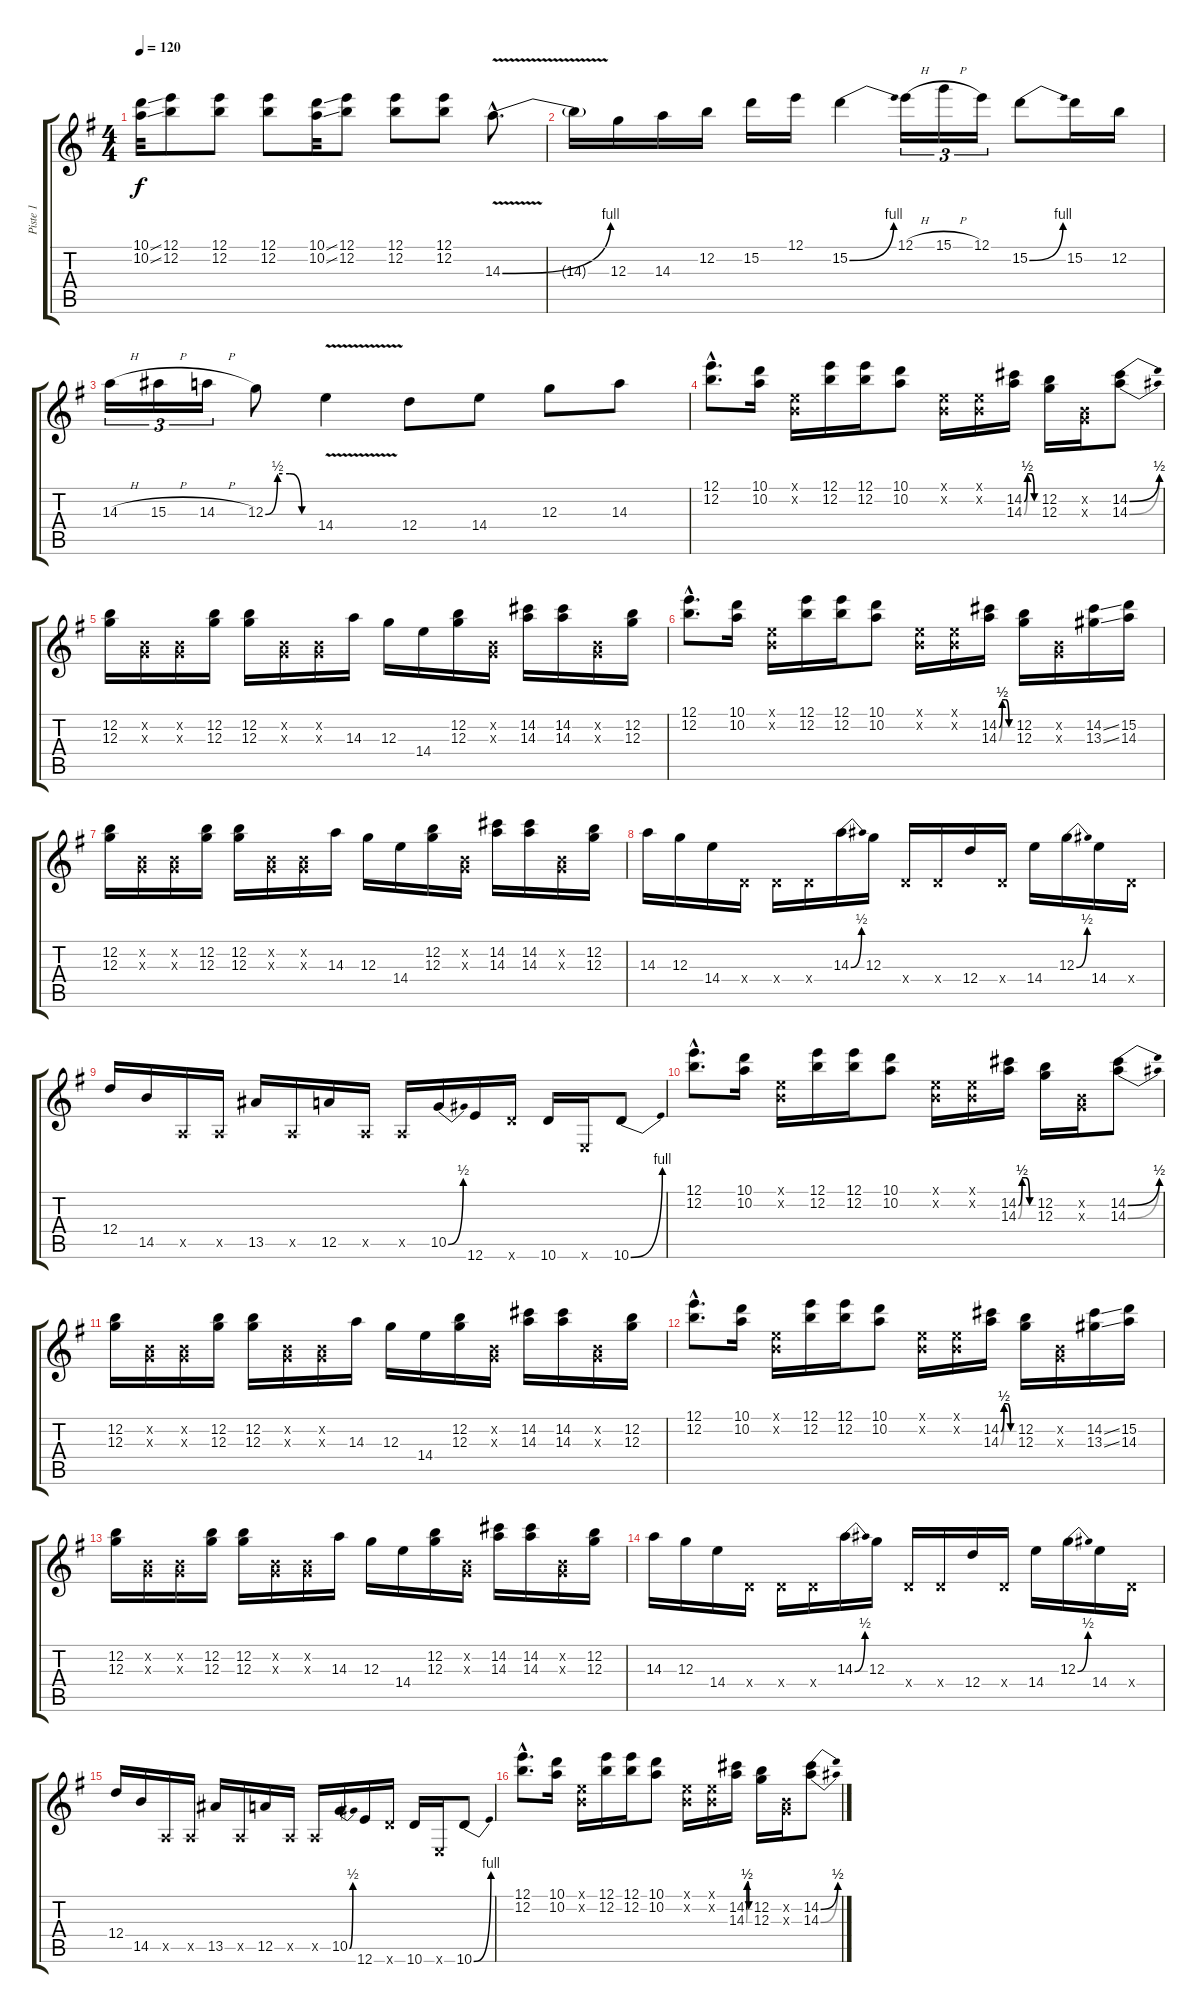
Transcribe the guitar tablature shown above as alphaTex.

\track ("Piste 1" "Piste 1") {instrument distortionguitar}
\staff {score tabs}
\tuning (E4 B3 G3 D3 A2 E2) {hide}
\ts (4 4)
\tempo 120
\clef g2
\ks eminor
(10.1{ss} 10.2{ss}).32{dy f instrument distortionguitar} (12.1 12.2).8 (12.1 12.2).8 (12.1 12.2).8 (10.1{ss} 10.2{ss}).32 (12.1 12.2).8 (12.1 12.2).8 (12.1 12.2).8 14.3{be (bend 0 0 60 4) v hac}.8{d} |
14.3{t}.16 12.3.16 14.3.16 12.2.16 15.2.16 12.1.16 15.2{be (bend 0 0 60 4)}.4 12.1{h}.16{tu (3 2)} 15.1{h}.16{tu (3 2)} 12.1.16{tu (3 2)} 15.2{be (bend 0 0 60 4)}.8 15.2.16 12.2.16 |
14.3{h}.16{tu (3 2)} 15.3{h}.16{tu (3 2)} 14.3{h}.16{tu (3 2)} 12.3{be (custom 0 0 15 2 30 2 45 0 60 0)}.8 14.4{v}.4 12.4.8 14.4.8 12.3.8 14.3.8 |
(12.1{hac} 12.2{hac}).8{d} (10.1 10.2).16 (0.1{x} 0.2{x}).16 (12.1 12.2).16 (12.1 12.2).16 (10.1 10.2).8 (0.1{x} 0.2{x}).16 (0.1{x} 0.2{x}).16 (14.2{be (custom 0 0 15 2 30 2 45 0 60 0)} 14.3{be (custom 0 0 15 2 30 2 45 0 60 0)}).16 (12.2 12.3).16 (0.2{x} 0.3{x}).16 (14.2{be (bend 0 0 60 2)} 14.3{be (bend 0 0 60 2)}).8 |
(12.2 12.3).16 (0.2{x} 0.3{x}).16 (0.2{x} 0.3{x}).16 (12.2 12.3).16 (12.2 12.3).16 (0.2{x} 0.3{x}).16 (0.2{x} 0.3{x}).16 14.3.16 12.3.16 14.4.16 (12.2 12.3).16 (0.2{x} 0.3{x}).16 (14.2 14.3).16 (14.2 14.3).16 (0.2{x} 0.3{x}).16 (12.2 12.3).16 |
(12.1{hac} 12.2{hac}).8{d} (10.1 10.2).16 (0.1{x} 0.2{x}).16 (12.1 12.2).16 (12.1 12.2).16 (10.1 10.2).8 (0.1{x} 0.2{x}).16 (0.1{x} 0.2{x}).16 (14.2{be (custom 0 0 15 2 30 2 45 0 60 0)} 14.3{be (custom 0 0 15 2 30 2 45 0 60 0)}).16 (12.2 12.3).16 (0.2{x} 0.3{x}).16 (14.2{ss} 13.3{ss}).16 (15.2 14.3).16 |
(12.2 12.3).16 (0.2{x} 0.3{x}).16 (0.2{x} 0.3{x}).16 (12.2 12.3).16 (12.2 12.3).16 (0.2{x} 0.3{x}).16 (0.2{x} 0.3{x}).16 14.3.16 12.3.16 14.4.16 (12.2 12.3).16 (0.2{x} 0.3{x}).16 (14.2 14.3).16 (14.2 14.3).16 (0.2{x} 0.3{x}).16 (12.2 12.3).16 |
14.3.16 12.3.16 14.4.16 0.4{x}.16 0.4{x}.16 0.4{x}.16 14.3{be (bend 0 0 60 2)}.16 12.3.16 0.4{x}.16 0.4{x}.16 12.4.16 0.4{x}.16 14.4.16 12.3{be (bend 0 0 60 2)}.16 14.4.16 0.4{x}.16 |
12.4.16 14.5.16 0.5{x}.16 0.5{x}.16 13.5.16 0.5{x}.16 12.5.16 0.5{x}.16 0.5{x}.16 10.5{be (bend 0 0 60 2)}.16 12.6.16 10.6{x}.16 10.6.16 0.6{x}.16 10.6{be (bend 0 0 60 4)}.8 |
(12.1{hac} 12.2{hac}).8{d} (10.1 10.2).16 (0.1{x} 0.2{x}).16 (12.1 12.2).16 (12.1 12.2).16 (10.1 10.2).8 (0.1{x} 0.2{x}).16 (0.1{x} 0.2{x}).16 (14.2{be (custom 0 0 15 2 30 2 45 0 60 0)} 14.3{be (custom 0 0 15 2 30 2 45 0 60 0)}).16 (12.2 12.3).16 (0.2{x} 0.3{x}).16 (14.2{be (bend 0 0 60 2)} 14.3{be (bend 0 0 60 2)}).8 |
(12.2 12.3).16 (0.2{x} 0.3{x}).16 (0.2{x} 0.3{x}).16 (12.2 12.3).16 (12.2 12.3).16 (0.2{x} 0.3{x}).16 (0.2{x} 0.3{x}).16 14.3.16 12.3.16 14.4.16 (12.2 12.3).16 (0.2{x} 0.3{x}).16 (14.2 14.3).16 (14.2 14.3).16 (0.2{x} 0.3{x}).16 (12.2 12.3).16 |
(12.1{hac} 12.2{hac}).8{d} (10.1 10.2).16 (0.1{x} 0.2{x}).16 (12.1 12.2).16 (12.1 12.2).16 (10.1 10.2).8 (0.1{x} 0.2{x}).16 (0.1{x} 0.2{x}).16 (14.2{be (custom 0 0 15 2 30 2 45 0 60 0)} 14.3{be (custom 0 0 15 2 30 2 45 0 60 0)}).16 (12.2 12.3).16 (0.2{x} 0.3{x}).16 (14.2{ss} 13.3{ss}).16 (15.2 14.3).16 |
(12.2 12.3).16 (0.2{x} 0.3{x}).16 (0.2{x} 0.3{x}).16 (12.2 12.3).16 (12.2 12.3).16 (0.2{x} 0.3{x}).16 (0.2{x} 0.3{x}).16 14.3.16 12.3.16 14.4.16 (12.2 12.3).16 (0.2{x} 0.3{x}).16 (14.2 14.3).16 (14.2 14.3).16 (0.2{x} 0.3{x}).16 (12.2 12.3).16 |
14.3.16 12.3.16 14.4.16 0.4{x}.16 0.4{x}.16 0.4{x}.16 14.3{be (bend 0 0 60 2)}.16 12.3.16 0.4{x}.16 0.4{x}.16 12.4.16 0.4{x}.16 14.4.16 12.3{be (bend 0 0 60 2)}.16 14.4.16 0.4{x}.16 |
12.4.16 14.5.16 0.5{x}.16 0.5{x}.16 13.5.16 0.5{x}.16 12.5.16 0.5{x}.16 0.5{x}.16 10.5{be (bend 0 0 60 2)}.16 12.6.16 10.6{x}.16 10.6.16 0.6{x}.16 10.6{be (bend 0 0 60 4)}.8 |
(12.1{hac} 12.2{hac}).8{d} (10.1 10.2).16 (0.1{x} 0.2{x}).16 (12.1 12.2).16 (12.1 12.2).16 (10.1 10.2).8 (0.1{x} 0.2{x}).16 (0.1{x} 0.2{x}).16 (14.2{be (custom 0 0 15 2 30 2 45 0 60 0)} 14.3{be (custom 0 0 15 2 30 2 45 0 60 0)}).16 (12.2 12.3).16 (0.2{x} 0.3{x}).16 (14.2{be (bend 0 0 60 2)} 14.3{be (bend 0 0 60 2)}).8
